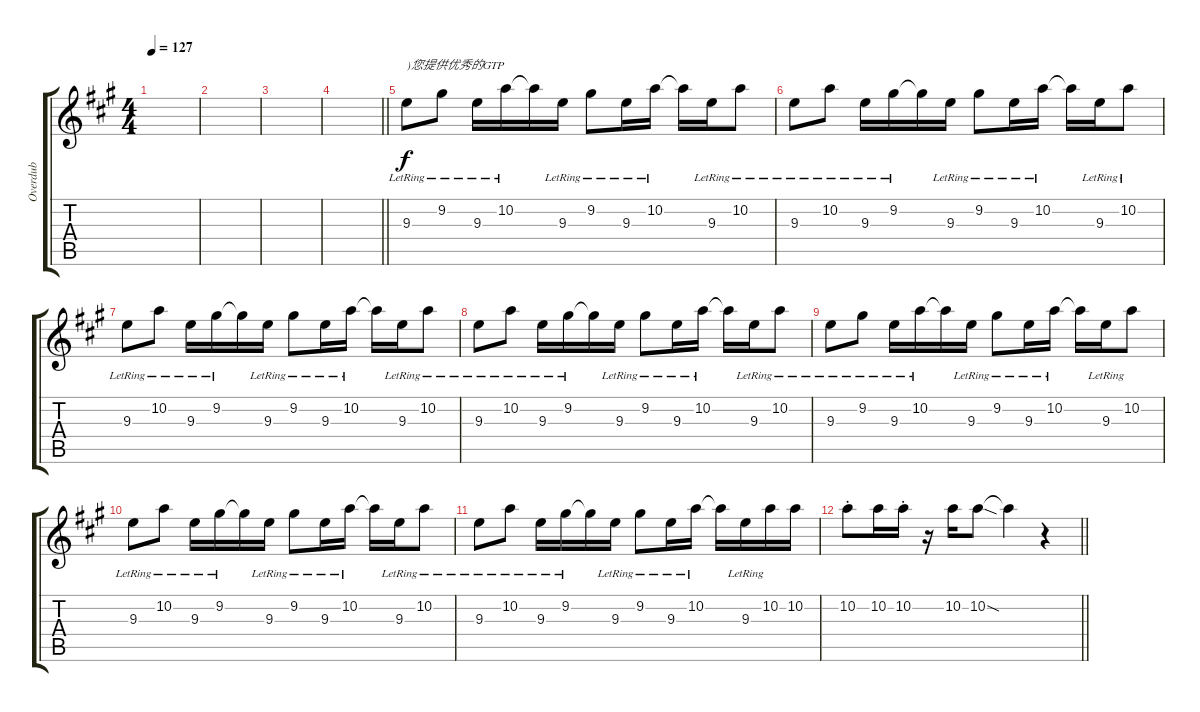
\track ("Overdub" "Overdub") {instrument acousticguitarsteel}
\staff {score tabs}
\tuning (E4 B3 G3 D3 A2 E2) {hide}
\ts (4 4)
\tempo 127
\clef g2
\ks a
|
|
|
\barLineRight lightlight
|
9.3{lr}.8{txt ")您提供优秀的GTP"} 9.2{lr}.8 9.3{lr}.16 10.2{lr}.16 10.2{t}.16 9.3{lr}.16 9.2{lr}.8 9.3{lr}.16 10.2{lr}.16 10.2{t}.16 9.3{lr}.16 10.2{lr}.8 |
9.3{lr}.8 10.2{lr}.8 9.3{lr}.16 9.2{lr}.16 9.2{t}.16 9.3{lr}.16 9.2{lr}.8 9.3{lr}.16 10.2{lr}.16 10.2{t}.16 9.3{lr}.16 10.2{lr}.8 |
9.3{lr}.8 10.2{lr}.8 9.3{lr}.16 9.2{lr}.16 9.2{t}.16 9.3{lr}.16 9.2{lr}.8 9.3{lr}.16 10.2{lr}.16 10.2{t}.16 9.3{lr}.16 10.2{lr}.8 |
9.3{lr}.8 10.2{lr}.8 9.3{lr}.16 9.2{lr}.16 9.2{t}.16 9.3{lr}.16 9.2{lr}.8 9.3{lr}.16 10.2{lr}.16 10.2{t}.16 9.3{lr}.16 10.2{lr}.8 |
9.3{lr}.8 9.2{lr}.8 9.3{lr}.16 10.2{lr}.16 10.2{t}.16 9.3{lr}.16 9.2{lr}.8 9.3{lr}.16 10.2{lr}.16 10.2{t}.16 9.3{lr}.16 10.2{lr}.8 |
9.3{lr}.8 10.2{lr}.8 9.3{lr}.16 9.2{lr}.16 9.2{t}.16 9.3{lr}.16 9.2{lr}.8 9.3{lr}.16 10.2{lr}.16 10.2{t}.16 9.3{lr}.16 10.2{lr}.8 |
9.3{lr}.8 10.2{lr}.8 9.3{lr}.16 9.2{lr}.16 9.2{t}.16 9.3{lr}.16 9.2{lr}.8 9.3{lr}.16 10.2{lr}.16 10.2{t}.16 9.3{lr}.16 10.2{lr}.16 10.2.16 |
\barLineRight lightlight
10.2{st}.8 10.2.16 10.2{st}.16 r.16 10.2.16 10.2{sod}.8 10.2{t}.4 r.4
